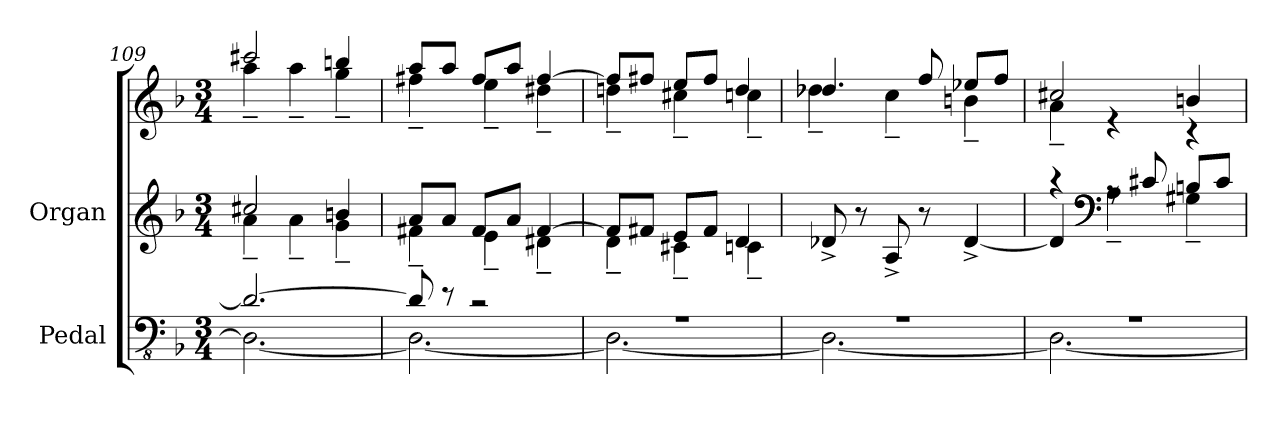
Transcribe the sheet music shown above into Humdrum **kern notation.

**kern	**kern	**kern
*part2	*part1	*part1
*staff3	*staff2	*staff1
*I"Pedal	*I"Organ	*
!!LO:PB:g=z
*clefFv4	*clefG2	*clefG2
*k[b-]	*k[b-]	*k[b-]
*M3/4	*M3/4	*M3/4
=109	=109	=109
*^	*^	*^
2.D-/_	2.DD-\_	2cc#X/	4a~\	2ccc#X/	4aa~\
.	.	.	4a~\	.	4aa~\
.	.	4bn/	4g~\	4bbn/	4gg~\
=110	=110	=110	=110	=110	=110
8D-/]	2.DD-\_	8a/L	4f#X~\	8aa/L	4ff#X~\
8r	.	8a/J	.	8aa/J	.
2r	.	8f#/L	4e~\	8ff#/L	4ee~\
.	.	8a/J	.	8aa/J	.
.	.	[4f#/	4d#X~\	[4ff#/	4dd#X~\
=111	=111	=111	=111	=111	=111
2.r	2.DD-\_	8f#/L]	4d~\	8ff#/L]	4ddn~\
.	.	8f#X/J	.	8ff#X/J	.
.	.	8e/L	4c#X~\	8ee/L	4cc#X~\
.	.	8f#/J	.	8ff#/J	.
.	.	4d/	4cn~\	4dd/	4ccn~\
*	*	*v	*v	*	*
=112	=112	=112	=112	=112
2.r	2.DD-\_	8d-X^/	4.dd-X/	4dd-~\
.	.	8r	.	.
.	.	8A^/	.	4cc~\
.	.	8r	8ff/	.
.	.	[4d-^/	8ee-X/L	4bn~\
.	.	.	8ff/J	.
=113	=113	=113	=113	=113
*	*	*^	*	*
2.r	2.DD-\_	4d-/]	4raa	2cc#X/	4a~\
*	*	*clefF4	*	*	*
.	.	8rA	4A~\	.	4r
.	.	8c#X/	.	.	.
.	.	8Bn/L	4G#X~\	4bn/	4r
.	.	8c#/J	.	.	.
*v	*v	*	*	*	*
*	*v	*v	*	*
*	*	*v	*v
=	=	=
*-	*-	*-
